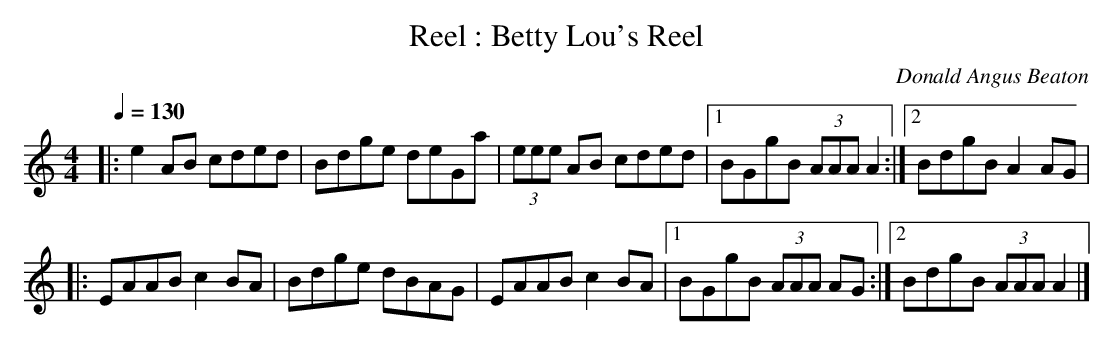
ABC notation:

X:1
T:Reel : Betty Lou's Reel
C:Donald Angus Beaton
M:4/4
L:1/8
Q:1/4=130
K:Cmaj
|:e2 AB cded|Bdge deGa|(3eee AB cded|1BGgB (3AAA A2:|2BdgB A2 AG|
|:EAAB c2 BA|Bdge dBAG|EAAB c2 BA|1BGgB (3AAA AG:|2BdgB (3AAA A2|]
